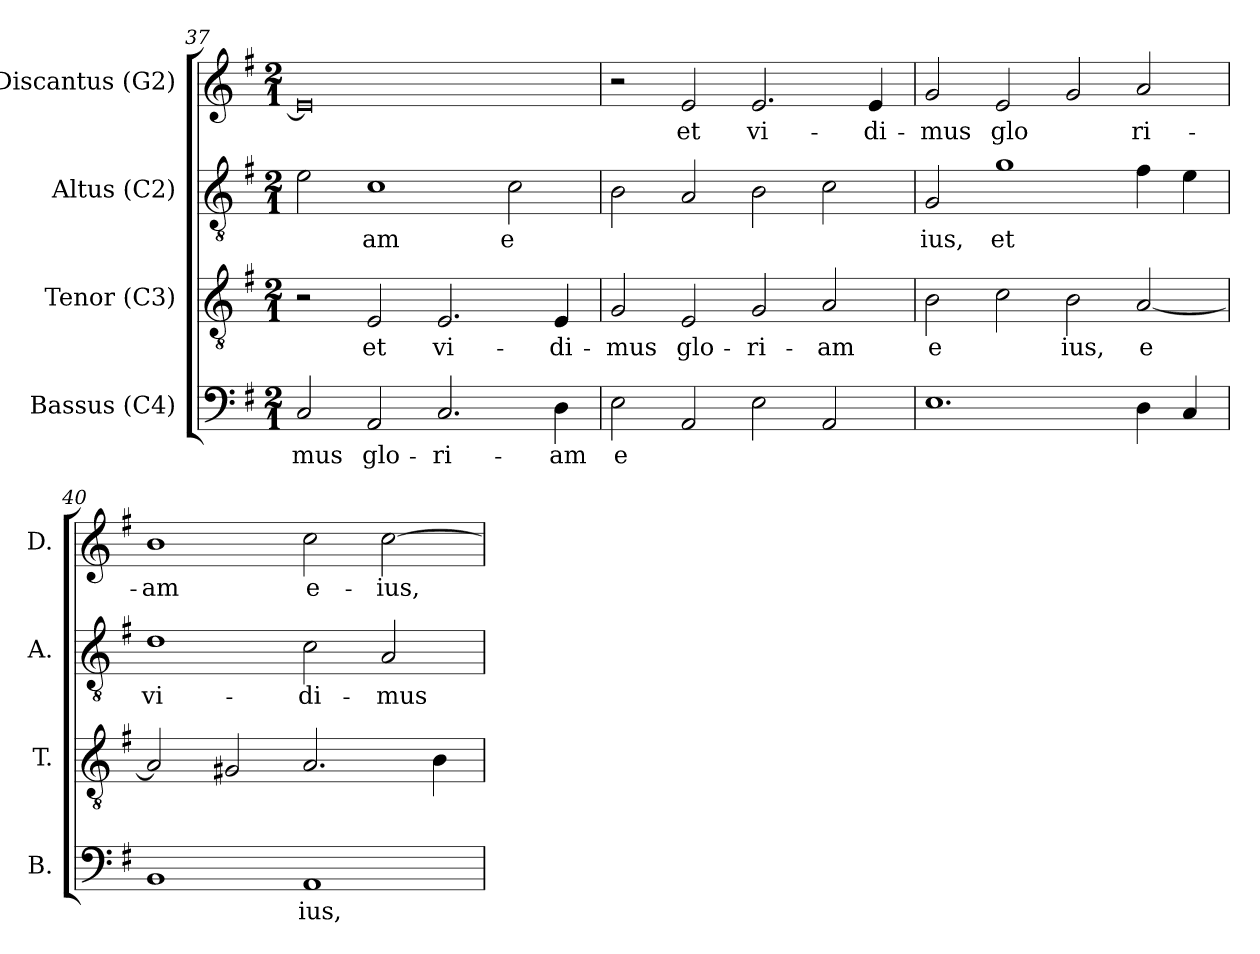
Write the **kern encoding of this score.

**kern	**text	**kern	**text	**kern	**text	**kern	**text
*part4	*part4	*part3	*part3	*part2	*part2	*part1	*part1
*staff4	*staff4	*staff3	*staff3	*staff2	*staff2	*staff1	*staff1
*I"Bassus (C4)	*	*I"Tenor (C3)	*	*I"Altus (C2)	*	*I"Discantus (G2)	*
*I'B.	*	*I'T.	*	*I'A.	*	*I'D.	*
*clefF4	*	*clefGv2	*	*clefGv2	*	*clefG2	*
*k[f#]	*	*k[f#]	*	*k[f#]	*	*k[f#]	*
*G:	*	*G:	*	*G:	*	*G:	*
*M2/1	*	*M2/1	*	*M2/1	*	*M2/1	*
=37	=37	=37	=37	=37	=37	=37	=37
!	!LO:LY:b:cj	!	!	!	!LO:LY:b:cj	!	!LO:LY:b:cj
2C/	-mus	2r	.	2e\	--	0e]	.
!	!LO:LY:b:cj	!	!LO:LY:b:cj	!	!LO:LY:b:cj	!	!
2AA/	glo-	2E/	et	1c	-am	.	.
!	!LO:LY:b:cj	!	!LO:LY:b:cj	!	!	!	!
2.C/	-ri-	2.E/	vi-	.	.	.	.
!	!	!	!	!	!LO:LY:b:cj	!	!
.	.	.	.	2c\	e-	.	.
!	!LO:LY:b:cj	!	!LO:LY:b:cj	!	!	!	!
4D\	-am	4E/	-di-	.	.	.	.
=38	=38	=38	=38	=38	=38	=38	=38
!	!LO:LY:b:cj	!	!LO:LY:b:cj	!	!LO:LY:b:cj	!	!
2E\	e-	2G/	-mus	2B\	--	2r	.
!	!LO:LY:b:cj	!	!LO:LY:b:cj	!	!LO:LY:b:cj	!	!LO:LY:b:cj
2AA/	--	2E/	glo-	2A/	--	2e/	et
!	!LO:LY:b:cj	!	!LO:LY:b:cj	!	!LO:LY:b:cj	!	!LO:LY:b:cj
2E\	--	2G/	-ri-	2B\	--	2.e/	vi-
!	!LO:LY:b:cj	!	!LO:LY:b:cj	!	!LO:LY:b:cj	!	!
2AA/	--	2A/	-am	2c\	--	.	.
!	!	!	!	!	!	!	!LO:LY:b:cj
.	.	.	.	.	.	4e/	-di-
=39	=39	=39	=39	=39	=39	=39	=39
!	!LO:LY:b:cj	!	!LO:LY:b:cj	!	!LO:LY:b:cj	!	!LO:LY:b:cj
1.E	--	2B\	e-	2G/	-ius,	2g/	-mus
!	!	!	!LO:LY:b:cj	!	!LO:LY:b:cj	!	!LO:LY:b:cj
.	.	2c\	--	1g	et	2e/	glo-
!	!	!	!LO:LY:b:cj	!	!	!	!LO:LY:b:cj
.	.	2B\	-ius,	.	.	2g/	--
!	!LO:LY:b:cj	!	!LO:LY:b:cj	!	!LO:LY:b:cj	!	!LO:LY:b:cj
4D\	--	[>2A/	e-	4f#\	.	2a/	-ri-
!	!LO:LY:b:cj	!	!	!	!LO:LY:b:cj	!	!
4C/	--	.	.	4e\	.	.	.
!!LO:PB:g=z
=40	=40	=40	=40	=40	=40	=40	=40
!	!LO:LY:b:cj	!	!LO:LY:b:cj	!	!LO:LY:b:cj	!	!LO:LY:b:cj
1BB	--	2A/]	--	1d	vi-	1b	-am
!	!	!	!LO:LY:b:cj	!	!	!	!
.	.	2G#/	--	.	.	.	.
!	!LO:LY:b:cj	!	!LO:LY:b:cj	!	!LO:LY:b:cj	!	!LO:LY:b:cj
1AA	-ius,	2.A/	--	2c\	-di-	2cc\	e-
!	!	!	!	!	!LO:LY:b:cj	!	!LO:LY:b:cj
.	.	.	.	2A/	-mus	[>2cc\	-ius,
!	!	!	!LO:LY:b:cj	!	!	!	!
.	.	4B\	--	.	.	.	.
=	=	=	=	=	=	=	=
*-	*-	*-	*-	*-	*-	*-	*-
